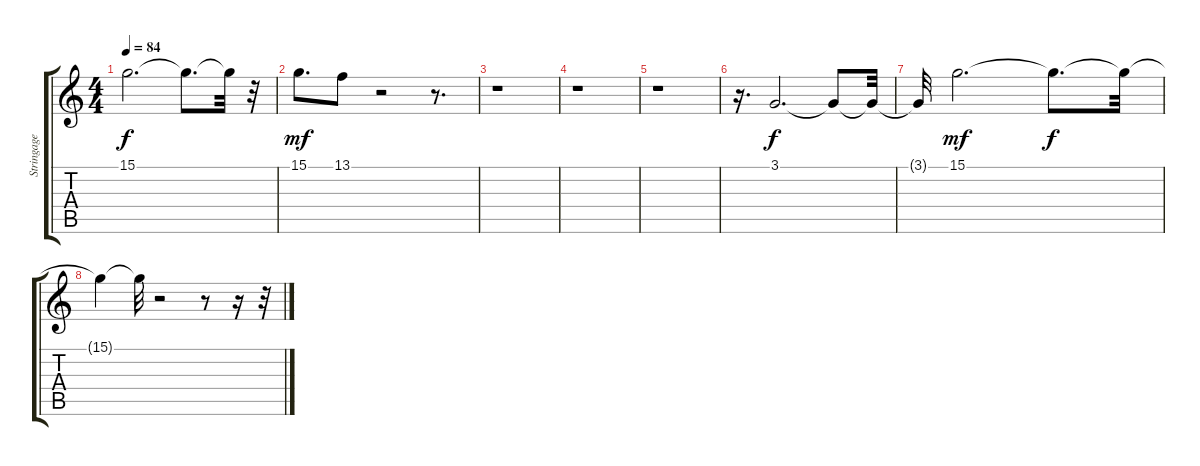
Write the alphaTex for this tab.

\track ("Stringage" "Stringage") {instrument violin}
\staff {score tabs}
\tuning (E4 B3 G3 D3 A2 E2) {hide}
\ts (4 4)
\tempo 84
\clef g2
\ks c
15.1.2{d dy f} 15.1{t}.8{d} 15.1{t}.32 r.32 |
15.1.8{d dy mf} 13.1.8 r.2 r.8{d} |
r.1 |
r.1 |
r.1 |
r.16{d} 3.1.2{d dy f} 3.1{t}.8 3.1{t}.32 |
3.1{t}.32 15.1.2{d dy mf} 15.1{t}.8{d dy f} 15.1{t}.32 |
15.1{t}.4 15.1{t}.32 r.2 r.8 r.16 r.32
